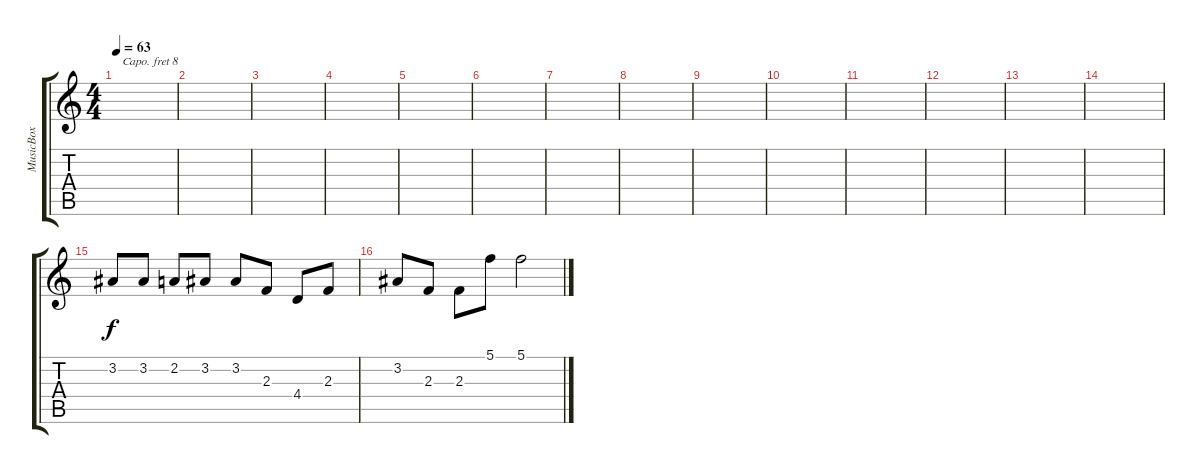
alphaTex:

\track ("MusicBox" "MusicBox") {instrument musicbox}
\staff {score tabs}
\capo 8
\tuning (E4 B3 G3 D3 A2 E2) {hide}
\ts (4 4)
\tempo 63
\clef g2
\ks c
|
|
|
|
|
|
|
|
|
|
|
|
|
|
3.2.8 3.2.8 2.2.8 3.2.8 3.2.8 2.3.8 4.4.8 2.3.8 |
3.2.8 2.3.8 2.3.8 5.1.8 5.1.2
